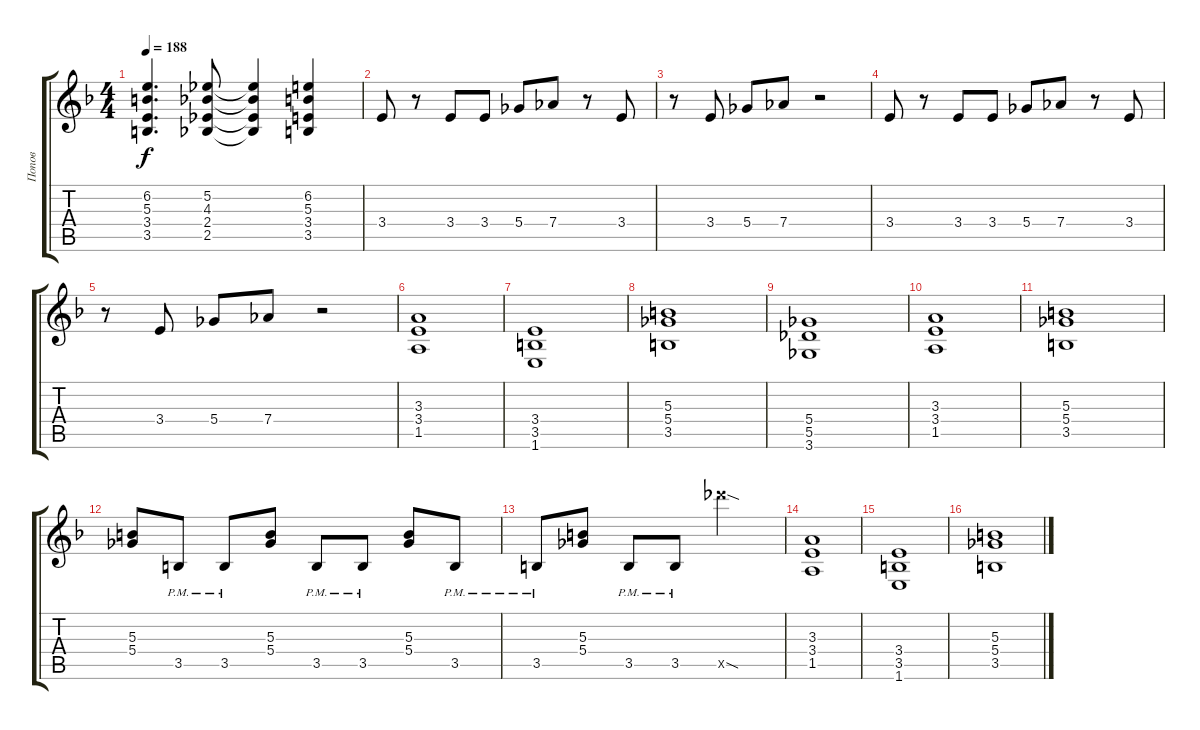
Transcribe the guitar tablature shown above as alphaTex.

\track ("Попов" "Попов") {instrument distortionguitar}
\staff {score tabs}
\tuning (Eb4 Bb3 Gb3 Db3 Ab2 Eb2) {hide}
\ts (4 4)
\tempo 188
\clef g2
\ks f
(6.2 5.3 3.4 3.5).4{d dy f} (5.2 4.3 2.4 2.5).8 (5.2{t} 4.3{t} 2.4{t} 2.5{t}).4 (6.2 5.3 3.4 3.5).4 |
3.4.8 r.8 3.4.8 3.4.8 5.4.8 7.4.8 r.8 3.4.8 |
r.8 3.4.8 5.4.8 7.4.8 r.2 |
3.4.8 r.8 3.4.8 3.4.8 5.4.8 7.4.8 r.8 3.4.8 |
r.8 3.4.8 5.4.8 7.4.8 r.2 |
(3.3 3.4 1.5).1 |
(3.4 3.5 1.6).1 |
(5.3 5.4 3.5).1 |
(5.4 5.5 3.6).1 |
(3.3 3.4 1.5).1 |
(5.3 5.4 3.5).1 |
(5.3 5.4).8 3.5{pm}.8 3.5{pm}.8 (5.3 5.4).8 3.5{pm}.8 3.5{pm}.8 (5.3 5.4).8 3.5{pm}.8 |
3.5{pm}.8 (5.3 5.4).8 3.5{pm}.8 3.5{pm}.8 29.5{sod x}.2 |
(3.3 3.4 1.5).1 |
(3.4 3.5 1.6).1 |
(5.3 5.4 3.5).1
